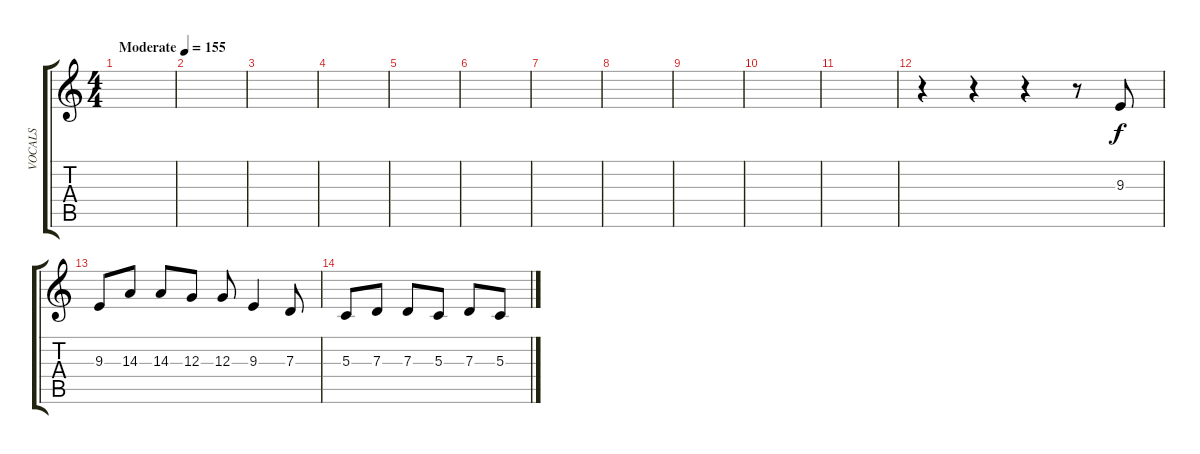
\track ("VOCALS" "VOCALS") {mute instrument clarinet}
\staff {score tabs}
\tuning (E4 B3 G3 D3 A2 E2) {hide}
\ts (4 4)
\tempo (155 "Moderate")
\clef g2
\ks c
|
|
|
|
|
|
|
|
|
|
|
r.4 r.4 r.4 r.8 9.3.8 |
9.3.8 14.3.8 14.3.8 12.3.8 12.3.8 9.3.4 7.3.8 |
5.3.8 7.3.8 7.3.8 5.3.8 7.3.8 5.3.8
